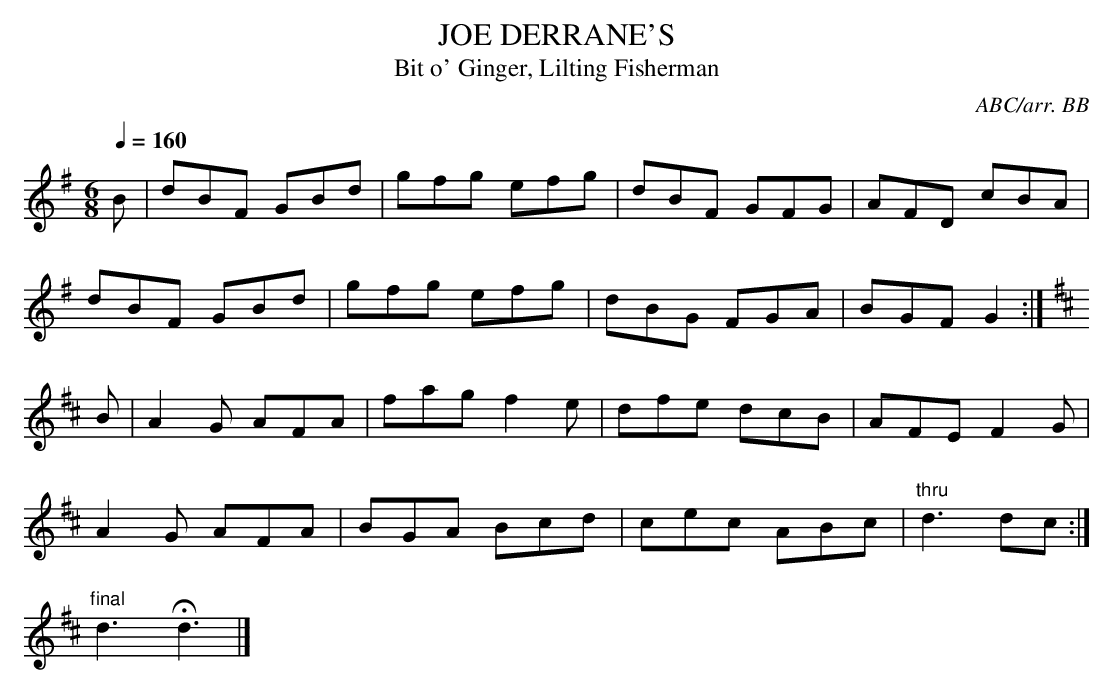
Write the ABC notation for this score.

X:1
T:JOE DERRANE'S
T:Bit o' Ginger, Lilting Fisherman
C:ABC/arr. BB
who called it "Bit o' Ginger" in his tune book.
Composed by Paddy Killoran?
Q:1/4=160
L:1/8
M:6/8
K:G
B|dBF GBd|gfg efg|dBF GFG|AFD cBA|
dBF GBd|gfg efg|dBG FGA|BGF G2:|
K:D
B|A2G AFA|fag f2e|dfe dcB|AFE F2G|
A2G AFA|BGA Bcd|cec ABc|"thru" d3 dc :|
"final" d3 Hd3 |]
